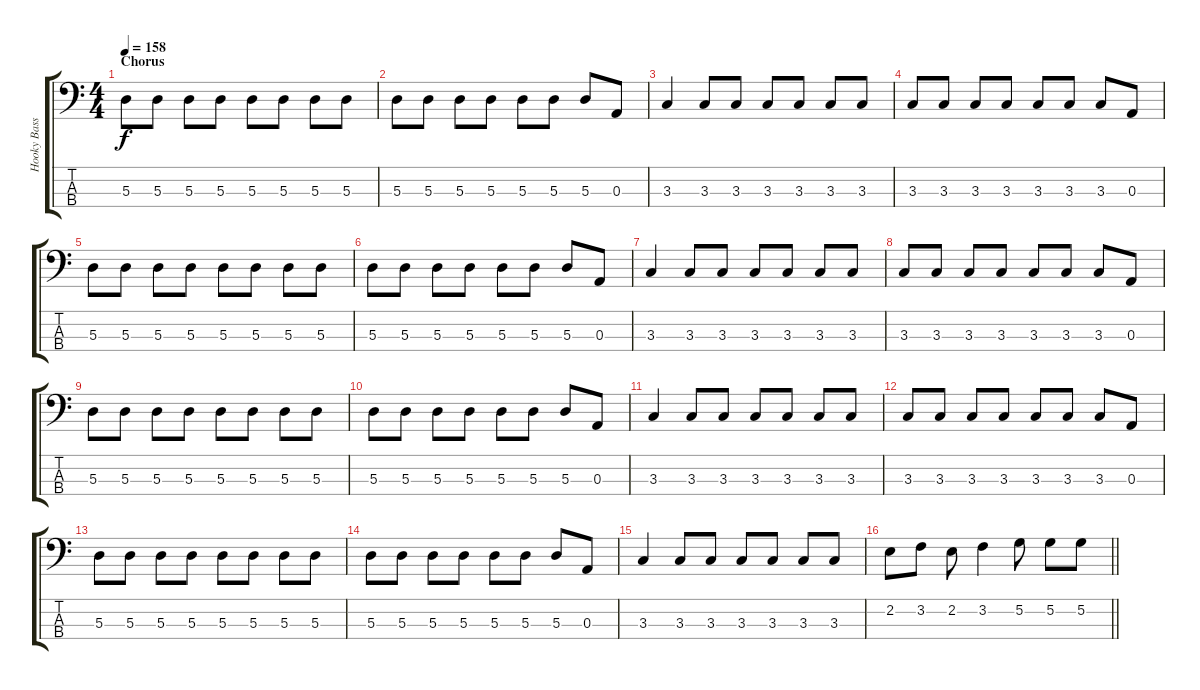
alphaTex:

\track ("Hooky Bass" "Hooky Bass") {instrument electricbasspick}
\staff {score tabs}
\tuning (G2 D2 A1 E1) {hide}
\ts (4 4)
\section ("" "Chorus")
\tempo 158
\clef f4
\ks c
5.3.8{dy f} 5.3.8 5.3.8 5.3.8 5.3.8 5.3.8 5.3.8 5.3.8 |
5.3.8 5.3.8 5.3.8 5.3.8 5.3.8 5.3.8 5.3.8 0.3.8 |
3.3.4 3.3.8 3.3.8 3.3.8 3.3.8 3.3.8 3.3.8 |
3.3.8 3.3.8 3.3.8 3.3.8 3.3.8 3.3.8 3.3.8 0.3.8 |
5.3.8 5.3.8 5.3.8 5.3.8 5.3.8 5.3.8 5.3.8 5.3.8 |
5.3.8 5.3.8 5.3.8 5.3.8 5.3.8 5.3.8 5.3.8 0.3.8 |
3.3.4 3.3.8 3.3.8 3.3.8 3.3.8 3.3.8 3.3.8 |
3.3.8 3.3.8 3.3.8 3.3.8 3.3.8 3.3.8 3.3.8 0.3.8 |
5.3.8 5.3.8 5.3.8 5.3.8 5.3.8 5.3.8 5.3.8 5.3.8 |
5.3.8 5.3.8 5.3.8 5.3.8 5.3.8 5.3.8 5.3.8 0.3.8 |
3.3.4 3.3.8 3.3.8 3.3.8 3.3.8 3.3.8 3.3.8 |
3.3.8 3.3.8 3.3.8 3.3.8 3.3.8 3.3.8 3.3.8 0.3.8 |
5.3.8 5.3.8 5.3.8 5.3.8 5.3.8 5.3.8 5.3.8 5.3.8 |
5.3.8 5.3.8 5.3.8 5.3.8 5.3.8 5.3.8 5.3.8 0.3.8 |
3.3.4 3.3.8 3.3.8 3.3.8 3.3.8 3.3.8 3.3.8 |
\barLineRight lightlight
2.2.8 3.2.8 2.2.8 3.2.4 5.2.8 5.2.8 5.2.8
